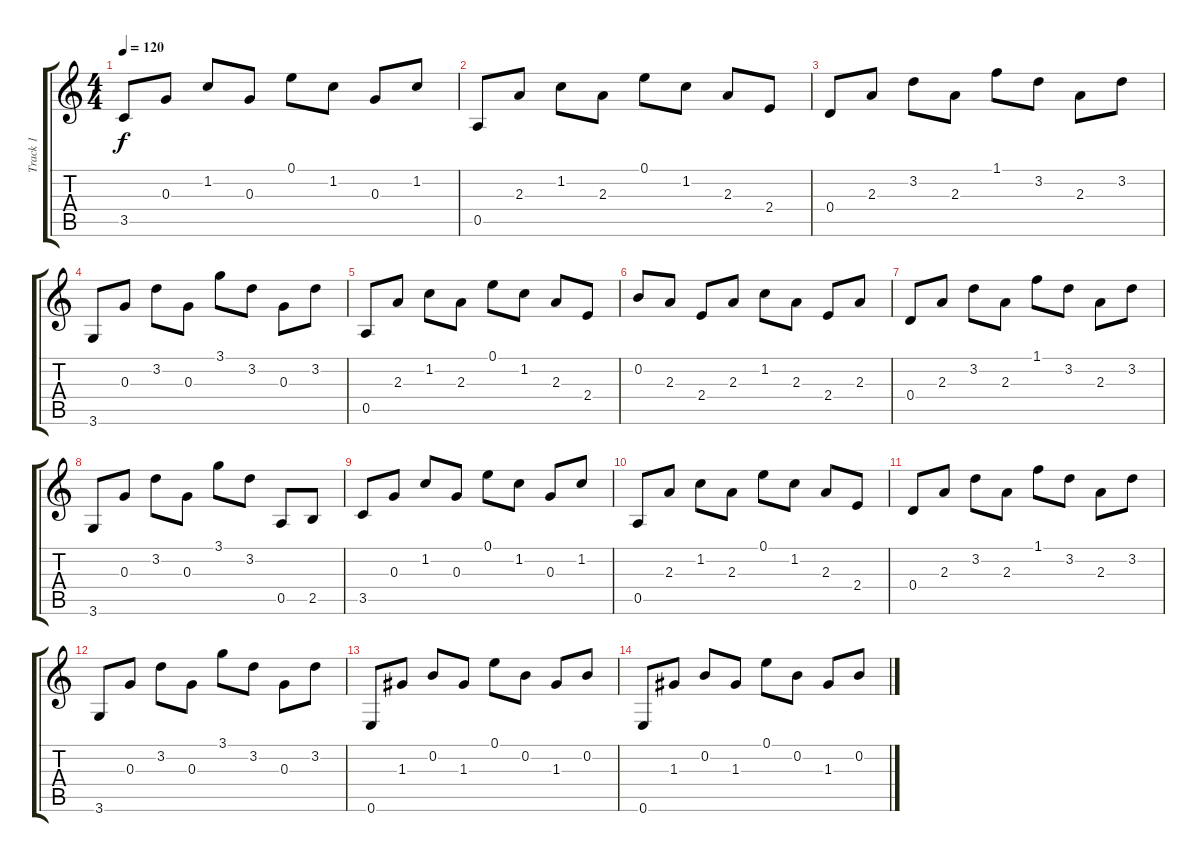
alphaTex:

\track ("Track 1" "Track 1") {instrument acousticguitarsteel}
\staff {score tabs}
\tuning (E4 B3 G3 D3 A2 E2) {hide}
\ts (4 4)
\tempo 120
\clef g2
\ks c
3.5.8{dy f} 0.3.8 1.2.8 0.3.8 0.1.8 1.2.8 0.3.8 1.2.8 |
0.5.8 2.3.8 1.2.8 2.3.8 0.1.8 1.2.8 2.3.8 2.4.8 |
0.4.8 2.3.8 3.2.8 2.3.8 1.1.8 3.2.8 2.3.8 3.2.8 |
3.6.8 0.3.8 3.2.8 0.3.8 3.1.8 3.2.8 0.3.8 3.2.8 |
0.5.8 2.3.8 1.2.8 2.3.8 0.1.8 1.2.8 2.3.8 2.4.8 |
0.2.8 2.3.8 2.4.8 2.3.8 1.2.8 2.3.8 2.4.8 2.3.8 |
0.4.8 2.3.8 3.2.8 2.3.8 1.1.8 3.2.8 2.3.8 3.2.8 |
3.6.8 0.3.8 3.2.8 0.3.8 3.1.8 3.2.8 0.5.8 2.5.8 |
3.5.8 0.3.8 1.2.8 0.3.8 0.1.8 1.2.8 0.3.8 1.2.8 |
0.5.8 2.3.8 1.2.8 2.3.8 0.1.8 1.2.8 2.3.8 2.4.8 |
0.4.8 2.3.8 3.2.8 2.3.8 1.1.8 3.2.8 2.3.8 3.2.8 |
3.6.8 0.3.8 3.2.8 0.3.8 3.1.8 3.2.8 0.3.8 3.2.8 |
0.6.8 1.3.8 0.2.8 1.3.8 0.1.8 0.2.8 1.3.8 0.2.8 |
0.6.8 1.3.8 0.2.8 1.3.8 0.1.8 0.2.8 1.3.8 0.2.8
